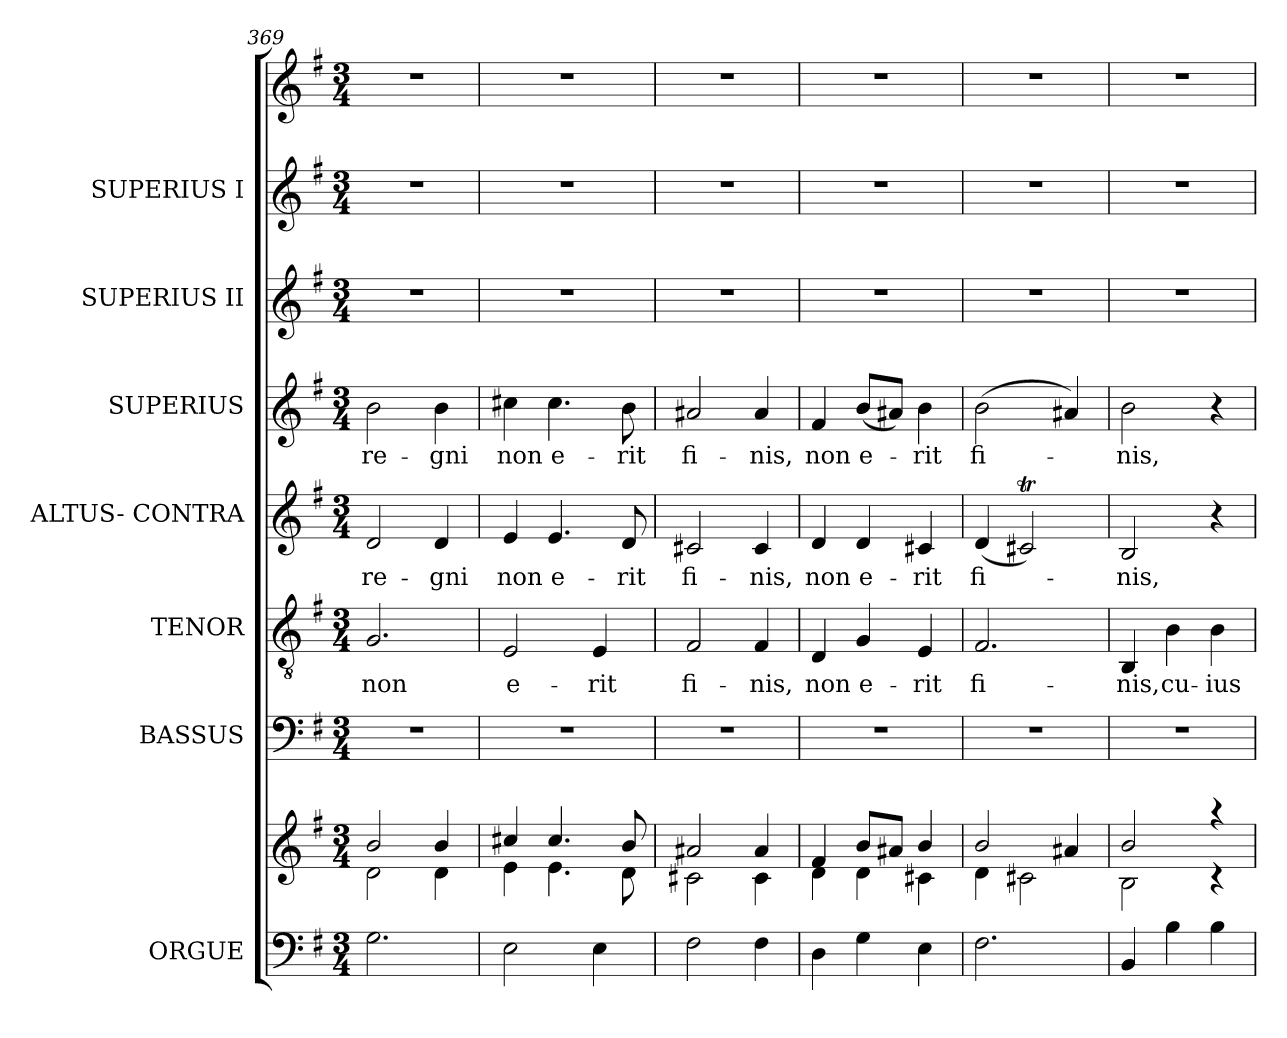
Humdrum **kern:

**kern	**kern	**kern	**kern	**text	**kern	**text	**kern	**text	**kern	**kern	**kern
*part8	*part8	*part7	*part6	*part6	*part5	*part5	*part4	*part4	*part3	*part2	*part1
*staff9	*staff8	*staff7	*staff6	*staff6	*staff5	*staff5	*staff4	*staff4	*staff3	*staff2	*staff1
*I"ORGUE	*	*I"BASSUS	*I"TENOR	*	*I"ALTUS- CONTRA	*	*I"SUPERIUS	*	*I"SUPERIUS II	*I"SUPERIUS I	*
*	*	*	*	*	*	*	*	*	*I'S II	*I'S I	*
*clefF4	*clefG2	*clefF4	*clefGv2	*	*clefG2	*	*clefG2	*	*clefG2	*clefG2	*clefG2
*k[f#]	*k[f#]	*k[f#]	*k[f#]	*	*k[f#]	*	*k[f#]	*	*k[f#]	*k[f#]	*k[f#]
*e:	*e:	*e:	*e:	*	*e:	*	*e:	*	*e:	*e:	*e:
*M3/4	*M3/4	*M3/4	*M3/4	*	*M3/4	*	*M3/4	*	*M3/4	*M3/4	*M3/4
=369	=369	=369	=369	=369	=369	=369	=369	=369	=369	=369	=369
*	*^	*	*	*	*	*	*	*	*	*	*
!	!	!	!	!	!LO:LY:b	!	!LO:LY:b	!	!LO:LY:b	!	!	!
2.G\	2b/	2d\	2.r	2.G/	non	2d/	re-	2b\	re-	2.r	2.r	2.r
!	!	!	!	!	!	!	!LO:LY:b	!	!LO:LY:b	!	!	!
.	4b/	4d\	.	.	.	4d/	-gni	4b\	-gni	.	.	.
!!LO:PB:g=z
=370	=370	=370	=370	=370	=370	=370	=370	=370	=370	=370	=370	=370
!	!	!	!	!	!LO:LY:b	!	!LO:LY:b	!	!LO:LY:b	!	!	!
2E\	4cc#X/	4e\	2.r	2E/	e-	4e/	non	4cc#X\	non	2.r	2.r	2.r
!	!	!	!	!	!	!	!LO:LY:b	!	!LO:LY:b	!	!	!
.	4.cc#/	4.e\	.	.	.	4.e/	e-	4.cc#\	e-	.	.	.
!	!	!	!	!	!LO:LY:b	!	!	!	!	!	!	!
4E\	.	.	.	4E/	-rit	.	.	.	.	.	.	.
!	!	!	!	!	!	!	!LO:LY:b	!	!LO:LY:b	!	!	!
.	8b/	8d\	.	.	.	8d/	-rit	8b\	-rit	.	.	.
=371	=371	=371	=371	=371	=371	=371	=371	=371	=371	=371	=371	=371
!	!	!	!	!	!LO:LY:b	!	!LO:LY:b	!	!LO:LY:b	!	!	!
2F#\	2a#X/	2c#X\	2.r	2F#/	fi-	2c#X/	fi-	2a#X/	fi-	2.r	2.r	2.r
!	!	!	!	!	!LO:LY:b	!	!LO:LY:b	!	!LO:LY:b	!	!	!
4F#\	4a#/	4c#\	.	4F#/	-nis,	4c#/	-nis,	4a#/	-nis,	.	.	.
=372	=372	=372	=372	=372	=372	=372	=372	=372	=372	=372	=372	=372
!	!	!	!	!	!LO:LY:b	!	!LO:LY:b	!	!LO:LY:b	!	!	!
4D\	4f#/	4d\	2.r	4D/	non	4d/	non	4f#/	non	2.r	2.r	2.r
!	!	!	!	!	!LO:LY:b	!	!LO:LY:b	!	!LO:LY:b	!	!	!
4G\	8b/L	4d\	.	4G/	e-	4d/	e-	(<8b/L	e-	.	.	.
.	8a#X/J	.	.	.	.	.	.	8a#X/J)	.	.	.	.
!	!	!	!	!	!LO:LY:b	!	!LO:LY:b	!	!LO:LY:b	!	!	!
4E\	4b/	4c#X\	.	4E/	-rit	4c#X/	-rit	4b\	-rit	.	.	.
=373	=373	=373	=373	=373	=373	=373	=373	=373	=373	=373	=373	=373
!	!	!	!	!	!LO:LY:b	!	!LO:LY:b	!	!LO:LY:b	!	!	!
2.F#\	2b/	4d\	2.r	2.F#/	fi-	(<4d/	fi-	(>2b\	fi-	2.r	2.r	2.r
.	.	2c#X\	.	.	.	2c#Xt/)	.	.	.	.	.	.
.	4a#X/	.	.	.	.	.	.	4a#X/)	.	.	.	.
=374	=374	=374	=374	=374	=374	=374	=374	=374	=374	=374	=374	=374
!	!	!	!	!	!LO:LY:b	!	!LO:LY:b	!	!LO:LY:b	!	!	!
4BB/	2b/	2B\	2.r	4BB/	-nis,	2B/	-nis,	2b\	-nis,	2.r	2.r	2.r
!	!	!	!	!	!LO:LY:b	!	!	!	!	!	!	!
4B\	.	.	.	4B\	cu-	.	.	.	.	.	.	.
!	!	!	!	!	!LO:LY:b	!	!	!	!	!	!	!
4B\	4raa	4rc	.	4B\	-ius	4r	.	4r	.	.	.	.
*	*v	*v	*	*	*	*	*	*	*	*	*	*
=	=	=	=	=	=	=	=	=	=	=	=
*-	*-	*-	*-	*-	*-	*-	*-	*-	*-	*-	*-
